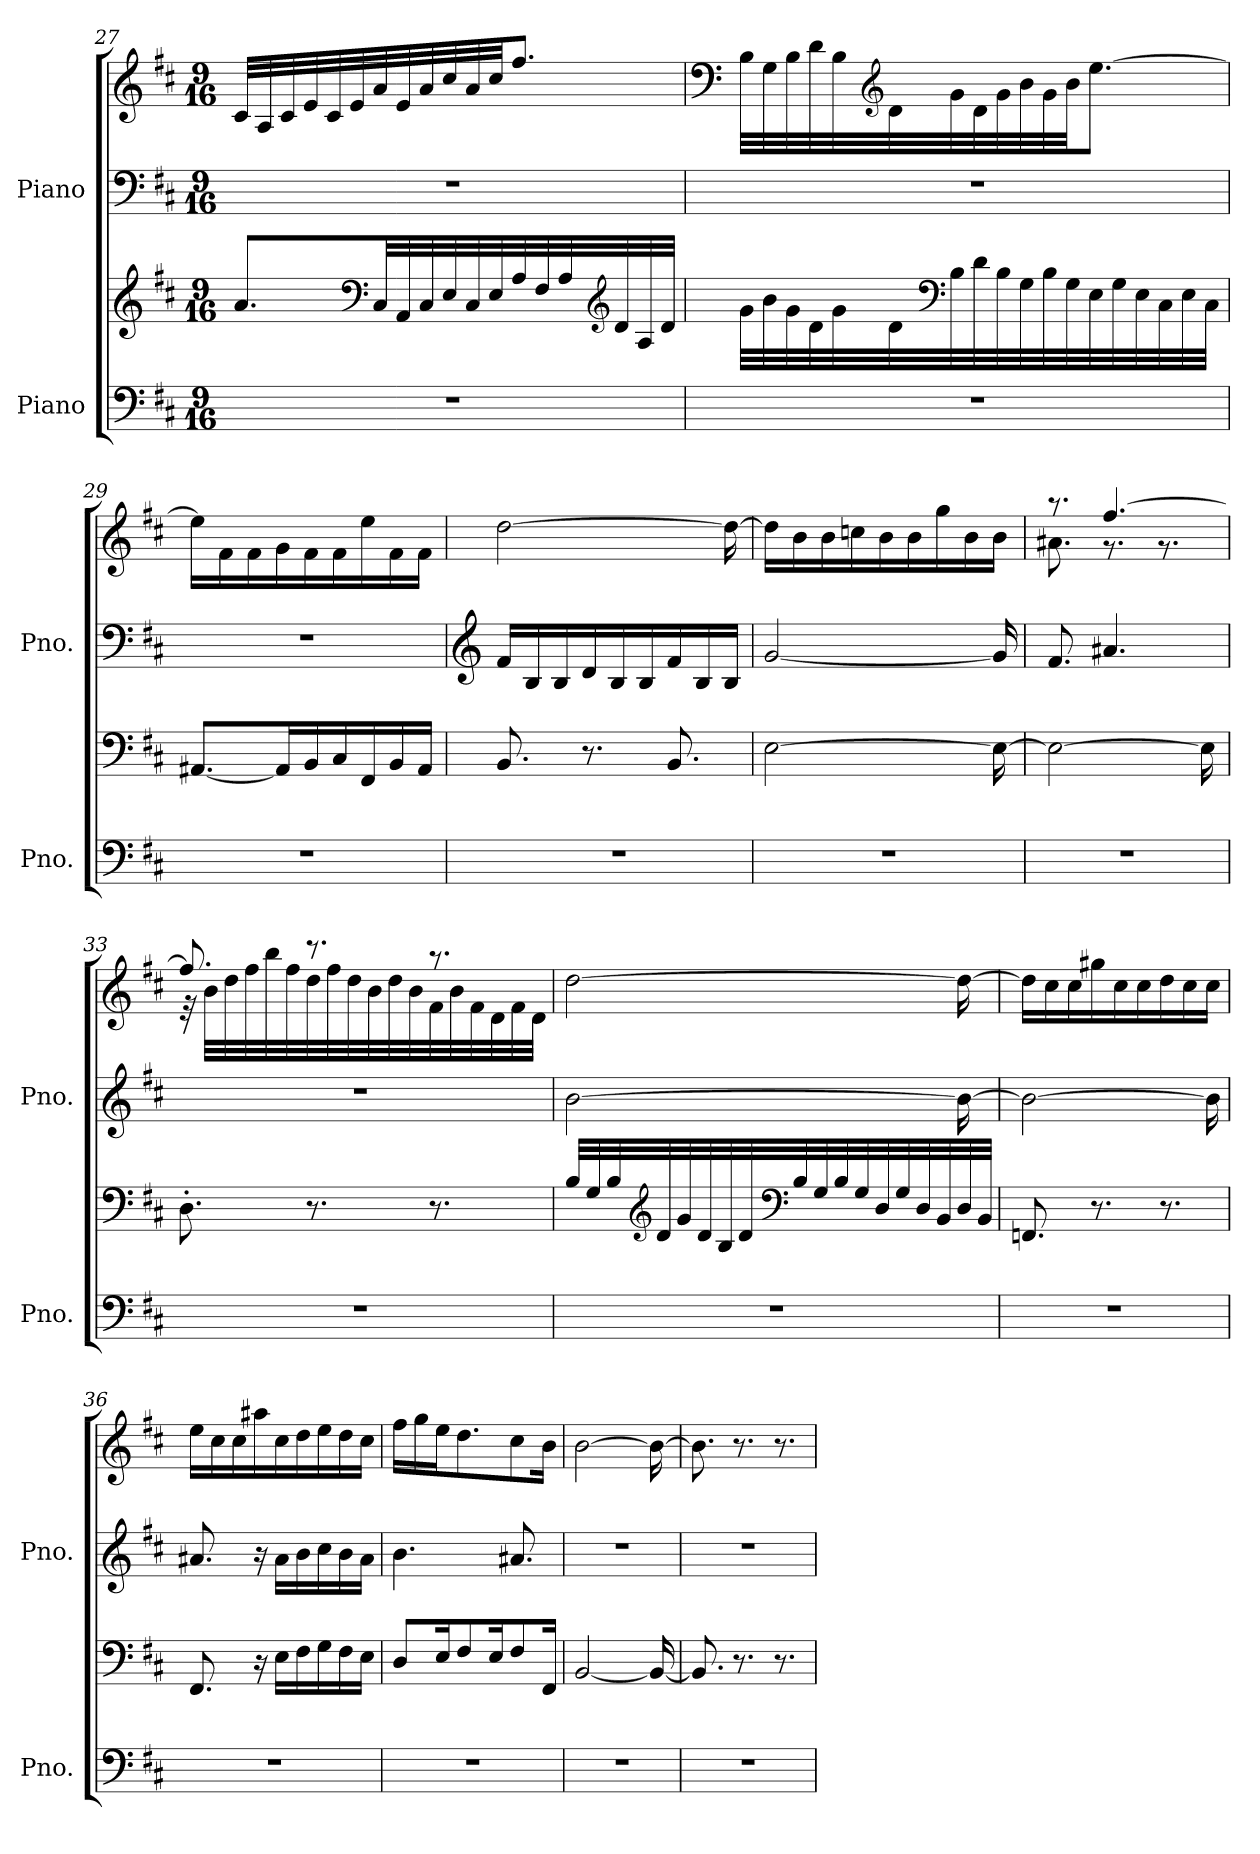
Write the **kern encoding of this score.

**kern	**kern	**kern	**kern
*part2	*part2	*part1	*part1
*staff4	*staff3	*staff2	*staff1
*I"Piano	*	*I"Piano	*
*I'Pno.	*	*I'Pno.	*
*clefF4	*clefG2	*clefF4	*clefG2
*k[f#c#]	*k[f#c#]	*k[f#c#]	*k[f#c#]
*M9/16	*M9/16	*M9/16	*M9/16
=27	=27	=27	=27
16%9r	8.a/L	16%9r	32c#/LLL
.	.	.	32A/
.	.	.	32c#/
.	.	.	32e/
.	.	.	32c#/
.	.	.	32e/
*	*clefF4	*	*
.	32C#/LL	.	32a/
.	32AA/	.	32e/
.	32C#/	.	32a/
.	32E/	.	32cc#/
.	32C#/	.	32a/
.	32E/	.	32cc#/JJ
.	32A/	.	8.ff#/J
.	32F#/	.	.
.	32A/	.	.
*	*clefG2	*	*
.	32d/	.	.
.	32A/	.	.
.	32d/JJJ	.	.
!!LO:LB:g=z
=28	=28	=28	=28
*	*	*	*clefF4
16%9r	32g\LLL	16%9r	32B\LLL
.	32b\	.	32G\
.	32g\	.	32B\
.	32d\	.	32d\
.	32g\	.	32B\
*	*	*	*clefG2
.	32d\	.	32d\
*	*clefF4	*	*
.	32B\	.	32g\
.	32d\	.	32d\
.	32B\	.	32g\
.	32G\	.	32b\
.	32B\	.	32g\
.	32G\	.	32b\JJ
.	32E\	.	[8.ee\J
.	32G\	.	.
.	32E\	.	.
.	32C#\	.	.
.	32E\	.	.
.	32C#\JJJ	.	.
=29	=29	=29	=29
16%9r	[8.AA#X/L	16%9r	16ee\LL]
.	.	.	16f#\
.	.	.	16f#\
.	16AA#/L]	.	16g\
.	16BB/	.	16f#\
.	16C#/	.	16f#\
.	16FF#/	.	16ee\
.	16BB/	.	16f#\
.	16AA#/JJ	.	16f#\JJ
=30	=30	=30	=30
*	*	*clefG2	*
16%9r	8.BB/	16f#/LL	[2dd\
.	.	16B/	.
.	.	16B/	.
.	8.r	16d/	.
.	.	16B/	.
.	.	16B/	.
.	8.BB/	16f#/	.
.	.	16B/	.
.	.	16B/JJ	16dd\_
!!LO:LB:g=z
=31	=31	=31	=31
16%9r	[2E\	[2g/	16dd\LL]
.	.	.	16b\
.	.	.	16b\
.	.	.	16ccn\
.	.	.	16b\
.	.	.	16b\
.	.	.	16gg\
.	.	.	16b\
.	16E\_	16g/]	16b\JJ
=32	=32	=32	=32
*	*	*	*^
16%9r	2E\_	8.f#/	8.r	8.a#X\
.	.	4.a#X/	[4.ff#/	8.r
.	.	.	.	8.r
.	16E\]	.	.	.
=33	=33	=33	=33	=33
16%9r	8.D'\	16%9r	8.ff#/]	32r
.	.	.	.	32b\LLL
.	.	.	.	32dd\
.	.	.	.	32ff#\
.	.	.	.	32bb\
.	.	.	.	32ff#\
.	8.r	.	8.r	32dd\
.	.	.	.	32ff#\
.	.	.	.	32dd\
.	.	.	.	32b\
.	.	.	.	32dd\
.	.	.	.	32b\
.	8.r	.	8.r	32f#\
.	.	.	.	32b\
.	.	.	.	32f#\
.	.	.	.	32d\
.	.	.	.	32f#\
.	.	.	.	32d\JJJ
*	*	*	*v	*v
!!LO:PB:g=z
=34	=34	=34	=34
16%9r	32B/LLL	[2b\	[2dd\
.	32G/	.	.
.	32B/	.	.
*	*clefG2	*	*
.	32d/	.	.
.	32g/	.	.
.	32d/	.	.
.	32B/	.	.
.	32d/	.	.
*	*clefF4	*	*
.	32B/	.	.
.	32G/	.	.
.	32B/	.	.
.	32G/	.	.
.	32D/	.	.
.	32G/	.	.
.	32D/	.	.
.	32BB/	.	.
.	32D/	16b\_	16dd\_
.	32BB/JJJ	.	.
=35	=35	=35	=35
16%9r	8.FFn/	2b\_	16dd\LL]
.	.	.	16cc#\
.	.	.	16cc#\
.	8.r	.	16gg#X\
.	.	.	16cc#\
.	.	.	16cc#\
.	8.r	.	16dd\
.	.	.	16cc#\
.	.	16b\]	16cc#\JJ
=36	=36	=36	=36
16%9r	8.FF#/	8.a#X/	16ee\LL
.	.	.	16cc#\
.	.	.	16cc#\
.	16r	16r	16aa#X\
.	16E\LL	16a#\LL	16cc#\
.	16F#\	16b\	16dd\
.	16G\	16cc#\	16ee\
.	16F#\	16b\	16dd\
.	16E\JJ	16a#\JJ	16cc#\JJ
!!LO:LB:g=z
=37	=37	=37	=37
16%9r	8D/L	4.b\	16ff#\LL
.	.	.	16gg\
.	16E/K	.	16ee\J
.	8F#/	.	8.dd\
.	16E/K	.	.
.	8F#/	8.a#X/	8cc#\
.	16FF#/Jk	.	16b\Jk
=38	=38	=38	=38
16%9r	[2BB/	16%9r	[2b\
.	16BB/_	.	16b\_
=39	=39	=39	=39
16%9r	8.BB/]	16%9r	8.b\]
.	8.r	.	8.r
.	8.r	.	8.r
=	=	=	=
*-	*-	*-	*-
